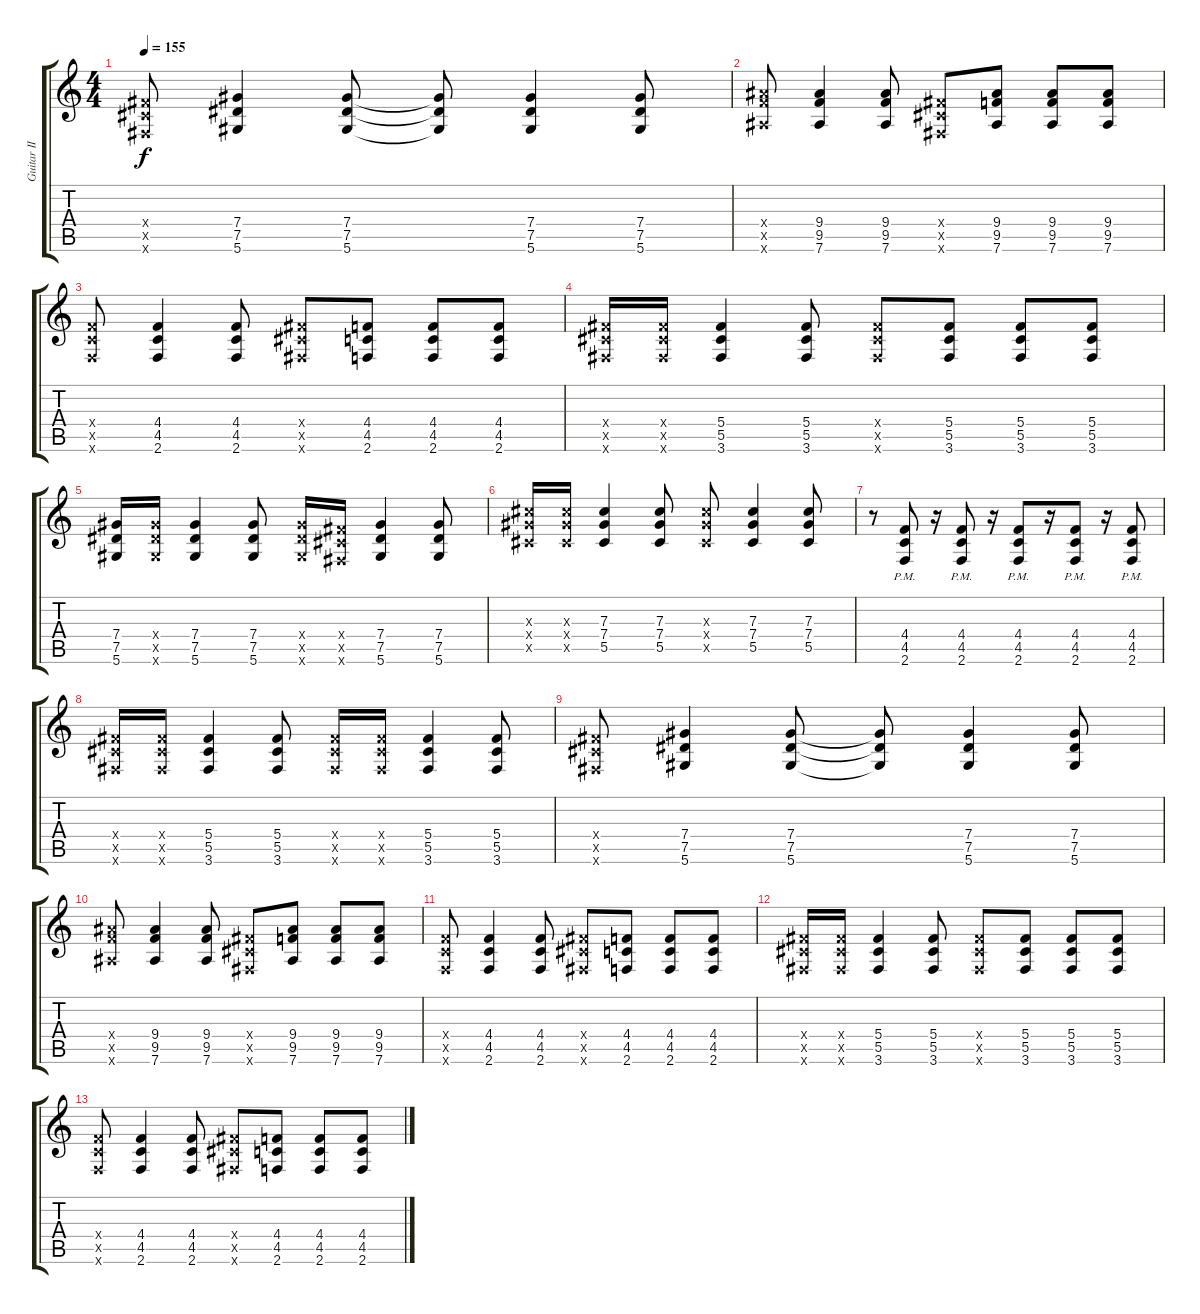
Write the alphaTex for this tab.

\track ("Guitar II" "Guitar II") {instrument distortionguitar}
\staff {score tabs}
\tuning (Eb4 Bb3 Gb3 Db3 Ab2 Eb2) {hide}
\ts (4 4)
\tempo 155
\clef g2
\ks c
(5.4{x} 5.5{x} 3.6{x}).8{dy f} (7.4 7.5 5.6).4 (7.4 7.5 5.6).8 (7.4{t} 7.5{t} 5.6{t}).8 (7.4 7.5 5.6).4 (7.4 7.5 5.6).8 |
(9.4{x} 9.5{x} 7.6{x}).8 (9.4 9.5 7.6).4 (9.4 9.5 7.6).8 (5.4{x} 5.5{x} 3.6{x}).8 (9.4 9.5 7.6).8 (9.4 9.5 7.6).8 (9.4 9.5 7.6).8 |
(4.4{x} 4.5{x} 2.6{x}).8 (4.4 4.5 2.6).4 (4.4 4.5 2.6).8 (5.4{x} 5.5{x} 3.6{x}).8 (4.4 4.5 2.6).8 (4.4 4.5 2.6).8 (4.4 4.5 2.6).8 |
(5.4{x} 5.5{x} 3.6{x}).16 (5.4{x} 5.5{x} 3.6{x}).16 (5.4 5.5 3.6).4 (5.4 5.5 3.6).8 (5.4{x} 5.5{x} 3.6{x}).8 (5.4 5.5 3.6).8 (5.4 5.5 3.6).8 (5.4 5.5 3.6).8 |
(7.4 7.5 5.6).16 (7.4{x} 7.5{x} 5.6{x}).16 (7.4 7.5 5.6).4 (7.4 7.5 5.6).8 (7.4{x} 7.5{x} 5.6{x}).16 (5.4{x} 5.5{x} 3.6{x}).16 (7.4 7.5 5.6).4 (7.4 7.5 5.6).8 |
(7.3{x} 7.4{x} 5.5{x}).16 (7.3{x} 7.4{x} 5.5{x}).16 (7.3 7.4 5.5).4 (7.3 7.4 5.5).8 (7.3{x} 7.4{x} 5.5{x}).8 (7.3 7.4 5.5).4 (7.3 7.4 5.5).8 |
r.8 (4.4{pm} 4.5{pm} 2.6{pm}).8 r.16 (4.4{pm} 4.5{pm} 2.6{pm}).8 r.16 (4.4{pm} 4.5{pm} 2.6{pm}).8 r.16 (4.4{pm} 4.5{pm} 2.6{pm}).8 r.16 (4.4{pm} 4.5{pm} 2.6{pm}).8 |
(5.4{x} 5.5{x} 3.6{x}).16 (5.4{x} 5.5{x} 3.6{x}).16 (5.4 5.5 3.6).4 (5.4 5.5 3.6).8 (5.4{x} 5.5{x} 3.6{x}).16 (5.4{x} 5.5{x} 3.6{x}).16 (5.4 5.5 3.6).4 (5.4 5.5 3.6).8 |
(5.4{x} 5.5{x} 3.6{x}).8 (7.4 7.5 5.6).4 (7.4 7.5 5.6).8 (7.4{t} 7.5{t} 5.6{t}).8 (7.4 7.5 5.6).4 (7.4 7.5 5.6).8 |
(9.4{x} 9.5{x} 7.6{x}).8 (9.4 9.5 7.6).4 (9.4 9.5 7.6).8 (5.4{x} 5.5{x} 3.6{x}).8 (9.4 9.5 7.6).8 (9.4 9.5 7.6).8 (9.4 9.5 7.6).8 |
(4.4{x} 4.5{x} 2.6{x}).8 (4.4 4.5 2.6).4 (4.4 4.5 2.6).8 (5.4{x} 5.5{x} 3.6{x}).8 (4.4 4.5 2.6).8 (4.4 4.5 2.6).8 (4.4 4.5 2.6).8 |
(5.4{x} 5.5{x} 3.6{x}).16 (5.4{x} 5.5{x} 3.6{x}).16 (5.4 5.5 3.6).4 (5.4 5.5 3.6).8 (5.4{x} 5.5{x} 3.6{x}).8 (5.4 5.5 3.6).8 (5.4 5.5 3.6).8 (5.4 5.5 3.6).8 |
(4.4{x} 4.5{x} 2.6{x}).8 (4.4 4.5 2.6).4 (4.4 4.5 2.6).8 (5.4{x} 5.5{x} 3.6{x}).8 (4.4 4.5 2.6).8 (4.4 4.5 2.6).8 (4.4 4.5 2.6).8
